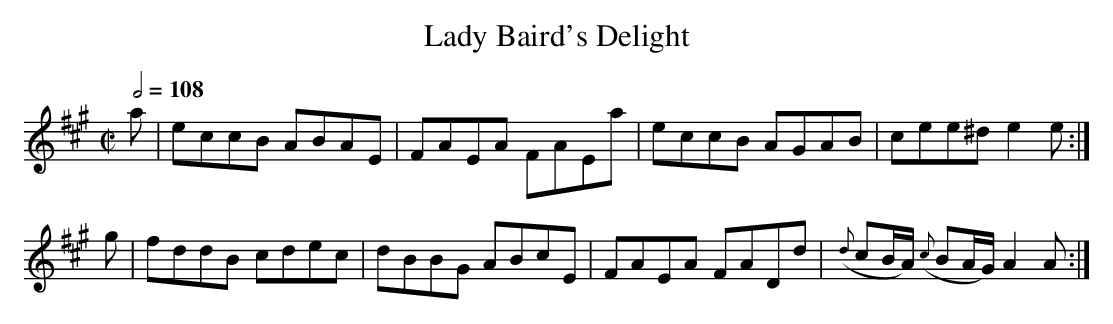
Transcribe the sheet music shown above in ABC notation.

X:1
T:Lady Baird's Delight
M:C|
L:1/8
Q:1/2=108
K:A
a|eccB ABAE|FAEA FAEa|eccB AGAB|    cee^d             e2e:|
g|fddB cdec|dBBG ABcE|FAEA FADd|({d}cB/A/) ({c}BA/G/) A2A:|
